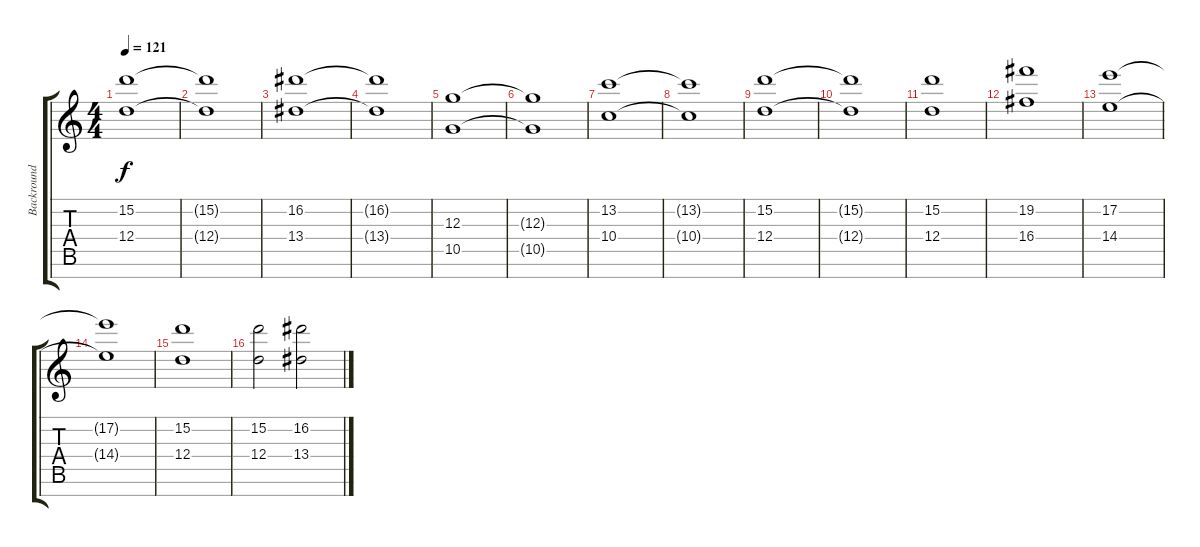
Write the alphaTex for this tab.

\track ("Backround" "Backround") {instrument synthstrings1}
\staff {score tabs}
\tuning (E5 B4 G4 D4 A3 E3 B2) {hide}
\ts (4 4)
\tempo 121
\clef g2
\ks c
(15.2 12.4).1{dy f} |
(15.2{t} 12.4{t}).1 |
(16.2 13.4).1 |
(16.2{t} 13.4{t}).1 |
(12.3 10.5).1 |
(12.3{t} 10.5{t}).1 |
(13.2 10.4).1 |
(13.2{t} 10.4{t}).1 |
(15.2 12.4).1 |
(15.2{t} 12.4{t}).1 |
(15.2 12.4).1 |
(19.2 16.4).1 |
(17.2 14.4).1 |
(17.2{t} 14.4{t}).1 |
(15.2 12.4).1 |
(15.2 12.4).2 (16.2 13.4).2
